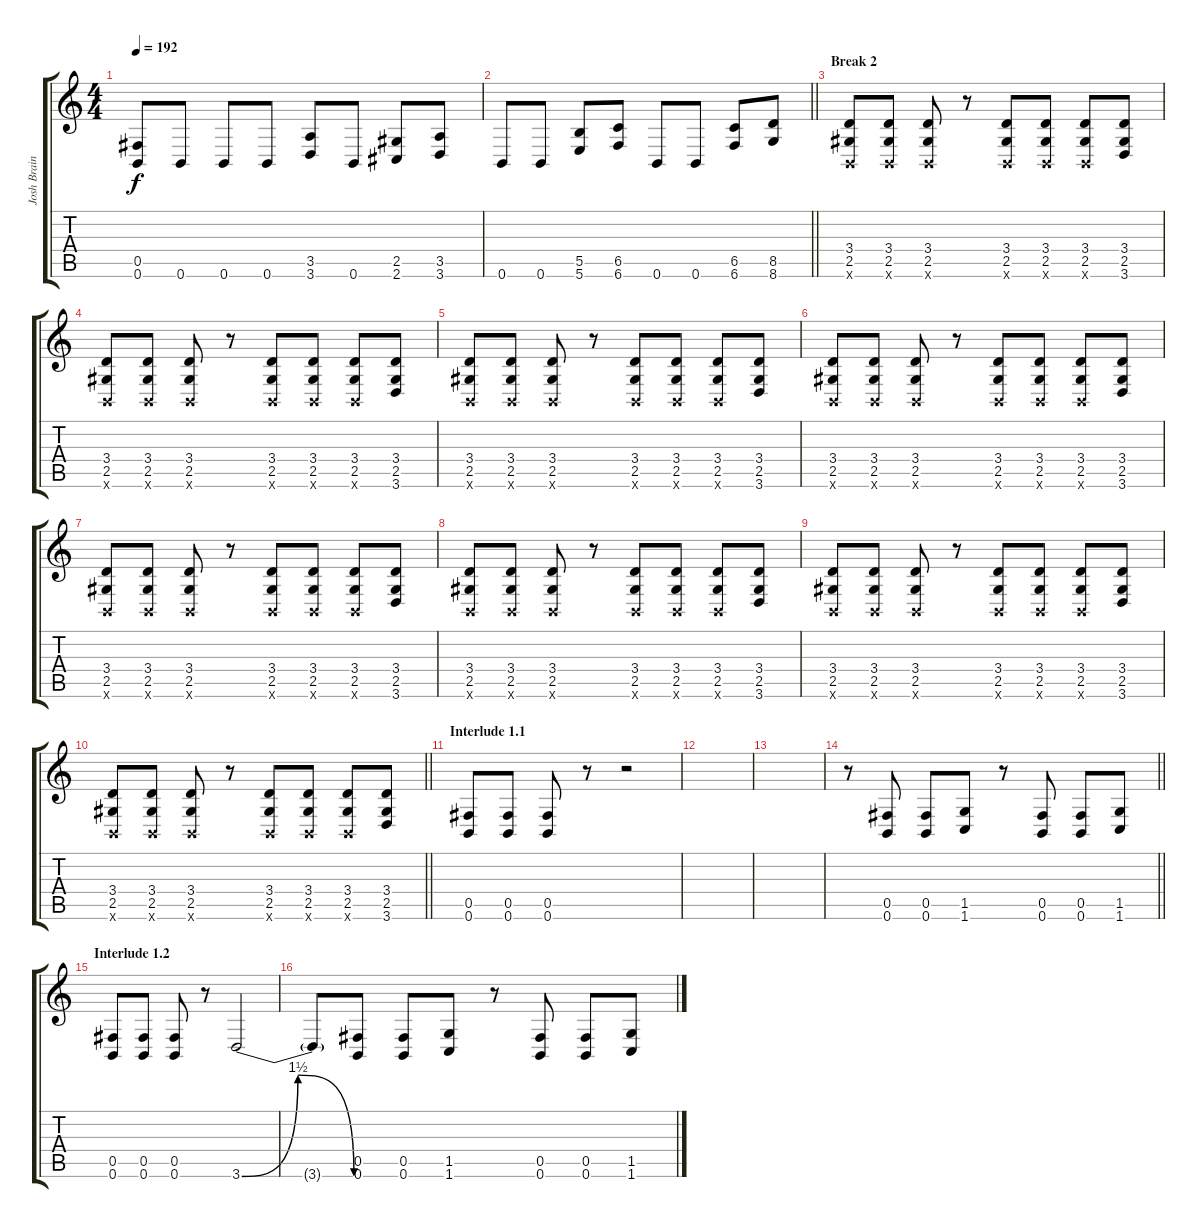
\track ("Josh Brainard" "Josh Brain") {instrument distortionguitar}
\staff {score tabs}
\tuning (Db4 Ab3 E3 B2 Gb2 B1) {hide}
\ts (4 4)
\tempo 192
\clef g2
\ks c
(0.5 0.6).8{dy f} 0.6.8 0.6.8 0.6.8 (3.5 3.6).8 0.6.8 (2.5 2.6).8 (3.5 3.6).8 |
\barLineRight lightlight
0.6.8 0.6.8 (5.5 5.6).8 (6.5 6.6).8 0.6.8 0.6.8 (6.5 6.6).8 (8.5 8.6).8 |
\section ("" "Break 2")
(3.4 2.5 0.6{x}).8 (3.4 2.5 0.6{x}).8 (3.4 2.5 0.6{x}).8 r.8 (3.4 2.5 0.6{x}).8 (3.4 2.5 0.6{x}).8 (3.4 2.5 0.6{x}).8 (3.4 2.5 3.6).8 |
(3.4 2.5 0.6{x}).8 (3.4 2.5 0.6{x}).8 (3.4 2.5 0.6{x}).8 r.8 (3.4 2.5 0.6{x}).8 (3.4 2.5 0.6{x}).8 (3.4 2.5 0.6{x}).8 (3.4 2.5 3.6).8 |
(3.4 2.5 0.6{x}).8 (3.4 2.5 0.6{x}).8 (3.4 2.5 0.6{x}).8 r.8 (3.4 2.5 0.6{x}).8 (3.4 2.5 0.6{x}).8 (3.4 2.5 0.6{x}).8 (3.4 2.5 3.6).8 |
(3.4 2.5 0.6{x}).8 (3.4 2.5 0.6{x}).8 (3.4 2.5 0.6{x}).8 r.8 (3.4 2.5 0.6{x}).8 (3.4 2.5 0.6{x}).8 (3.4 2.5 0.6{x}).8 (3.4 2.5 3.6).8 |
(3.4 2.5 0.6{x}).8 (3.4 2.5 0.6{x}).8 (3.4 2.5 0.6{x}).8 r.8 (3.4 2.5 0.6{x}).8 (3.4 2.5 0.6{x}).8 (3.4 2.5 0.6{x}).8 (3.4 2.5 3.6).8 |
(3.4 2.5 0.6{x}).8 (3.4 2.5 0.6{x}).8 (3.4 2.5 0.6{x}).8 r.8 (3.4 2.5 0.6{x}).8 (3.4 2.5 0.6{x}).8 (3.4 2.5 0.6{x}).8 (3.4 2.5 3.6).8 |
(3.4 2.5 0.6{x}).8 (3.4 2.5 0.6{x}).8 (3.4 2.5 0.6{x}).8 r.8 (3.4 2.5 0.6{x}).8 (3.4 2.5 0.6{x}).8 (3.4 2.5 0.6{x}).8 (3.4 2.5 3.6).8 |
\barLineRight lightlight
(3.4 2.5 0.6{x}).8 (3.4 2.5 0.6{x}).8 (3.4 2.5 0.6{x}).8 r.8 (3.4 2.5 0.6{x}).8 (3.4 2.5 0.6{x}).8 (3.4 2.5 0.6{x}).8 (3.4 2.5 3.6).8 |
\section ("" "Interlude 1.1")
(0.5 0.6).8 (0.5 0.6).8 (0.5 0.6).8 r.8 r.2 |
|
|
\barLineRight lightlight
r.8 (0.5 0.6).8 (0.5 0.6).8 (1.5 1.6).8 r.8 (0.5 0.6).8 (0.5 0.6).8 (1.5 1.6).8 |
\section ("" "Interlude 1.2")
(0.5 0.6).8 (0.5 0.6).8 (0.5 0.6).8 r.8 3.6{be (bendrelease 0 0 15 6 45 6 60 0)}.2 |
3.6{t}.8 (0.5 0.6).8 (0.5 0.6).8 (1.5 1.6).8 r.8 (0.5 0.6).8 (0.5 0.6).8 (1.5 1.6).8
